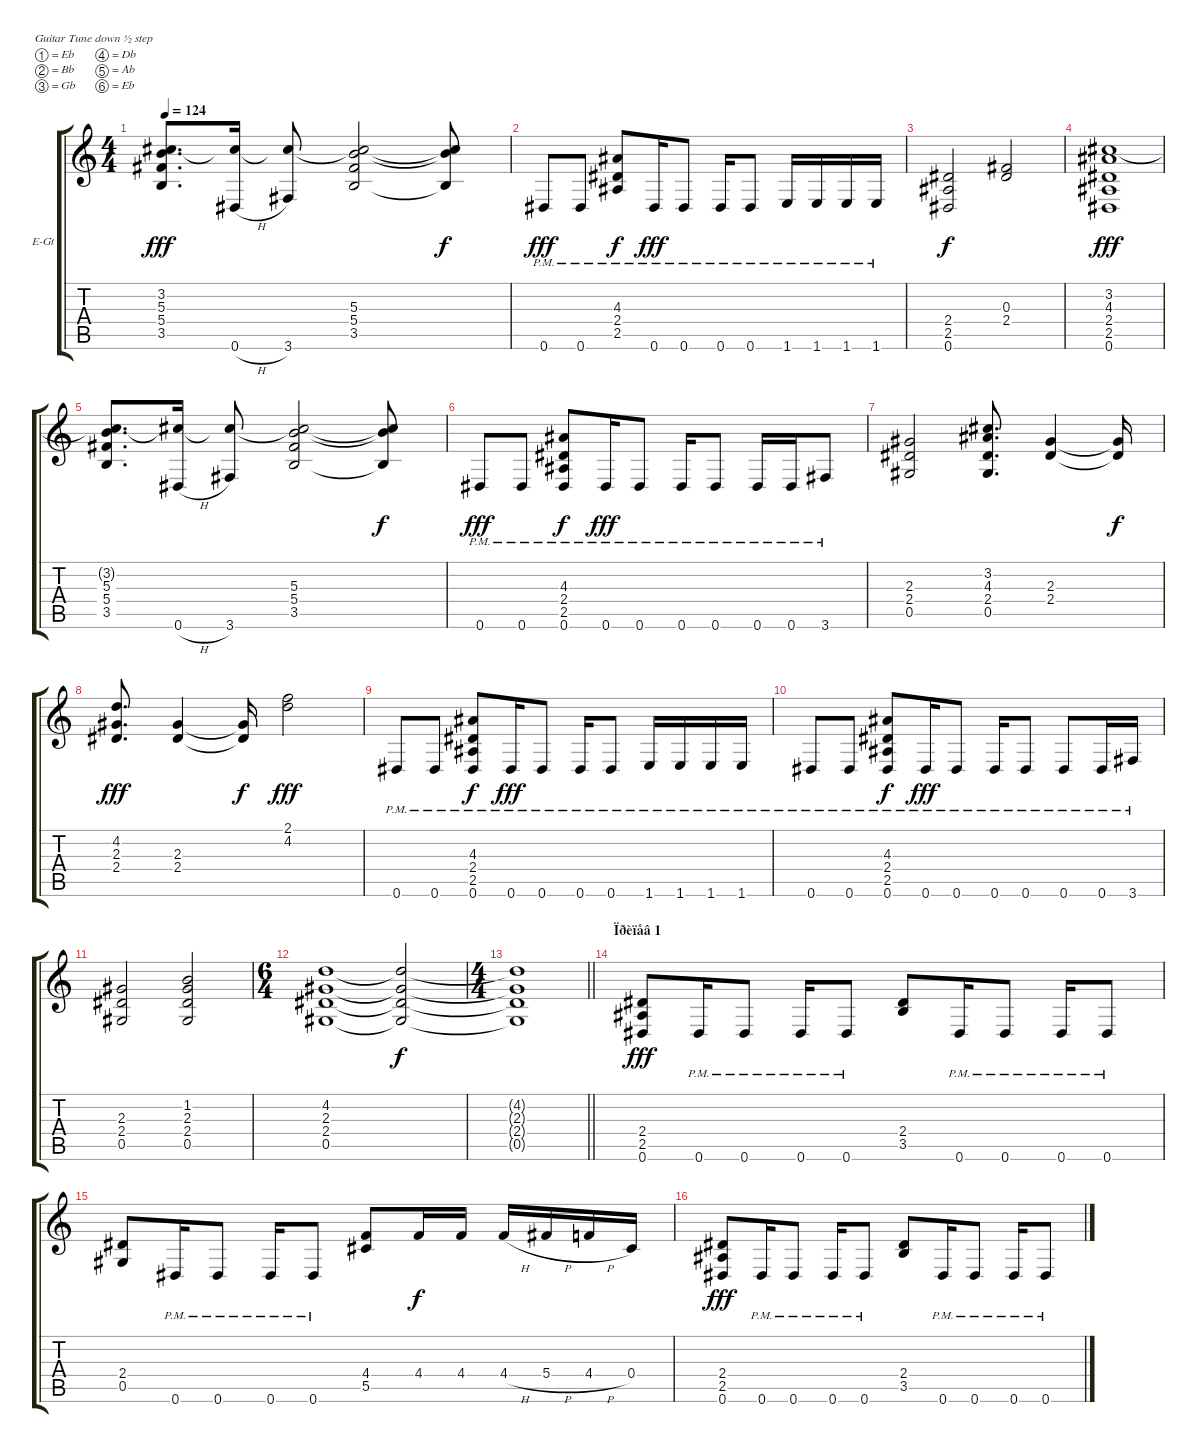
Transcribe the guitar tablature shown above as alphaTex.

\bracketExtendMode groupsimilarinstruments
\firstSystemTrackNameOrientation horizontal
\otherSystemsTrackNameOrientation horizontal
\track ("Гитара 1" "E-Gt") {instrument distortionguitar}
\staff {score tabs}
\tuning (Eb4 Bb3 Gb3 Db3 Ab2 Eb2)
\ts (4 4)
\tempo 124
\clef g2
\ks c
(5.3 5.4 3.5 3.2{t}).8{d dy fff} (0.6{h} 3.2{t}).16 (3.6 3.2{t}).8 (5.3 5.4 3.5 3.2{t}).2 (3.2{t} 5.3{t} 3.5{t}).8{dy f} |
0.6{pm}.8{dy fff} 0.6{pm}.8 (4.3{pm} 2.4{pm} 2.5{pm}).8{dy f} 0.6{pm}.16{dy fff} 0.6{pm}.8 0.6{pm}.16 0.6{pm}.8 1.6{pm}.16 1.6{pm}.16 1.6{pm}.16 1.6{pm}.16 |
(2.4 2.5 0.6).2{dy f} (0.3 2.4).2 |
(3.2 4.3 2.4 2.5 0.6).1{dy fff} |
(5.3 5.4 3.5 3.2{t}).8{d} (0.6{h} 3.2{t}).16 (3.6 3.2{t}).8 (5.3 5.4 3.5 3.2{t}).2 (3.2{t} 5.3{t} 3.5{t}).8{dy f} |
0.6{pm}.8{dy fff} 0.6{pm}.8 (4.3{pm} 2.4{pm} 2.5{pm} 0.6{pm}).8{dy f} 0.6{pm}.16{dy fff} 0.6{pm}.8 0.6{pm}.16 0.6{pm}.8 0.6{pm}.16 0.6{pm}.16 3.6{pm}.8 |
(2.3 2.4 0.5).2 (3.2 4.3 2.4 0.5).8{d} (2.3 2.4).4 (2.3{t} 2.4{t}).16{dy f} |
(4.2 2.3 2.4).8{d dy fff} (2.3 2.4).4 (2.3{t} 2.4{t}).16{dy f} (2.1 4.2).2{dy fff} |
0.6{pm}.8 0.6{pm}.8 (4.3{pm} 2.4{pm} 2.5{pm} 0.6{pm}).8{dy f} 0.6{pm}.16{dy fff} 0.6{pm}.8 0.6{pm}.16 0.6{pm}.8 1.6{pm}.16 1.6{pm}.16 1.6{pm}.16 1.6{pm}.16 |
0.6{pm}.8 0.6{pm}.8 (4.3{pm} 2.4{pm} 2.5{pm} 0.6{pm}).8{dy f} 0.6{pm}.16{dy fff} 0.6{pm}.8 0.6{pm}.16 0.6{pm}.8 0.6{pm}.8 0.6{pm}.16 3.6{pm}.16 |
(2.3 2.4 0.5).2 (1.2 2.3 2.4 0.5).2 |
\ts (6 4)
\beaming (8 6 6)
(4.2 2.3 2.4 0.5).1 (4.2{t} 2.3{t} 2.4{t} 0.5{t}).2{dy f} |
\ts (4 4)
\beaming (8 2 2 2 2)
\barLineRight lightlight
(4.2{t} 2.3{t} 2.4{t} 0.5{t}).1 |
\section ("" "Ïðèïåâ 1")
(2.4 2.5 0.6).8{dy fff} 0.6{pm}.16 0.6{pm}.8 0.6{pm}.16 0.6{pm}.8 (2.4 3.5).8 0.6{pm}.16 0.6{pm}.8 0.6{pm}.16 0.6{pm}.8 |
(2.4 0.5).8 0.6{pm}.16 0.6{pm}.8 0.6{pm}.16 0.6{pm}.8 (4.4 5.5).8 4.4.16{dy f} 4.4.16 4.4{h}.16 5.4{h}.16 4.4{h}.16 0.4.16 |
(2.4 2.5 0.6).8{dy fff} 0.6{pm}.16 0.6{pm}.8 0.6{pm}.16 0.6{pm}.8 (2.4 3.5).8 0.6{pm}.16 0.6{pm}.8 0.6{pm}.16 0.6{pm}.8
